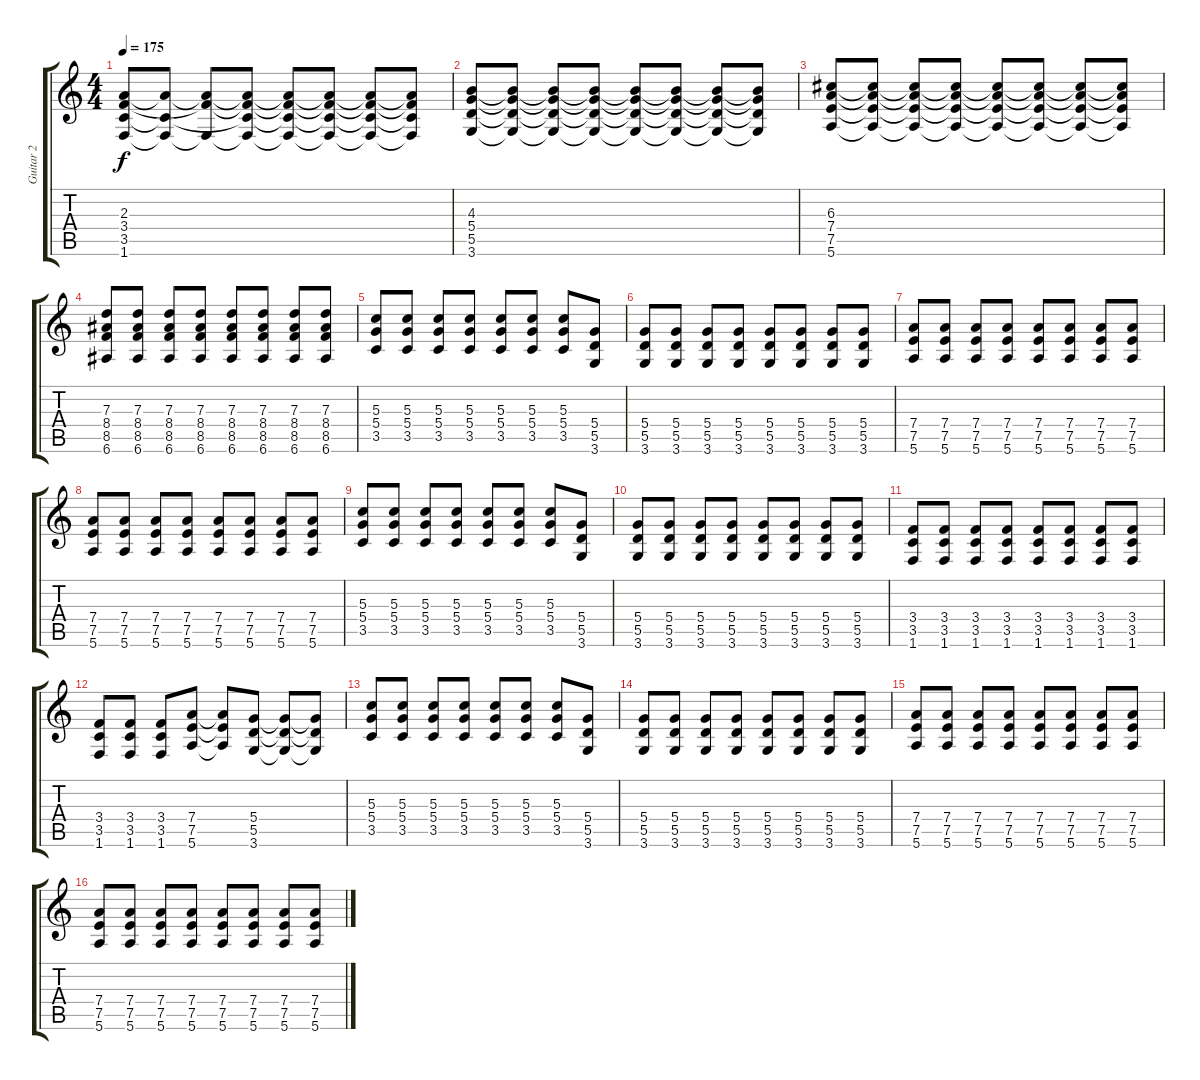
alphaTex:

\track ("Guitar 2" "Guitar 2") {instrument overdrivenguitar}
\staff {score tabs}
\tuning (E4 B3 G3 D3 A2 E2) {hide}
\ts (4 4)
\tempo 175
\clef g2
\ks c
(2.3 3.4 3.5 1.6).8{dy f} (2.3{t} 3.5{t} 1.6{t}).8 (2.3{t} 3.4{t} 1.6{t}).8 (2.3{t} 3.4{t} 3.5{t} 1.6{t}).8 (2.3{t} 3.4{t} 3.5{t} 1.6{t}).8 (2.3{t} 3.4{t} 3.5{t} 1.6{t}).8 (2.3{t} 3.4{t} 3.5{t} 1.6{t}).8 (2.3{t} 3.4{t} 3.5{t} 1.6{t}).8 |
(4.3 5.4 5.5 3.6).8 (4.3{t} 5.4{t} 5.5{t} 3.6{t}).8 (4.3{t} 5.4{t} 5.5{t} 3.6{t}).8 (4.3{t} 5.4{t} 5.5{t} 3.6{t}).8 (4.3{t} 5.4{t} 5.5{t} 3.6{t}).8 (4.3{t} 5.4{t} 5.5{t} 3.6{t}).8 (4.3{t} 5.4{t} 5.5{t} 3.6{t}).8 (4.3{t} 5.4{t} 5.5{t} 3.6{t}).8 |
(6.3 7.4 7.5 5.6).8 (6.3{t} 7.4{t} 7.5{t} 5.6{t}).8 (6.3{t} 7.4{t} 7.5{t} 5.6{t}).8 (6.3{t} 7.4{t} 7.5{t} 5.6{t}).8 (6.3{t} 7.4{t} 7.5{t} 5.6{t}).8 (6.3{t} 7.4{t} 7.5{t} 5.6{t}).8 (6.3{t} 7.4{t} 7.5{t} 5.6{t}).8 (6.3{t} 7.4{t} 7.5{t} 5.6{t}).8 |
(7.3 8.4 8.5 6.6).8 (7.3 8.4 8.5 6.6).8 (7.3 8.4 8.5 6.6).8 (7.3 8.4 8.5 6.6).8 (7.3 8.4 8.5 6.6).8 (7.3 8.4 8.5 6.6).8 (7.3 8.4 8.5 6.6).8 (7.3 8.4 8.5 6.6).8 |
(5.3 5.4 3.5).8 (5.3 5.4 3.5).8 (5.3 5.4 3.5).8 (5.3 5.4 3.5).8 (5.3 5.4 3.5).8 (5.3 5.4 3.5).8 (5.3 5.4 3.5).8 (5.4 5.5 3.6).8 |
(5.4 5.5 3.6).8 (5.4 5.5 3.6).8 (5.4 5.5 3.6).8 (5.4 5.5 3.6).8 (5.4 5.5 3.6).8 (5.4 5.5 3.6).8 (5.4 5.5 3.6).8 (5.4 5.5 3.6).8 |
(7.4 7.5 5.6).8 (7.4 7.5 5.6).8 (7.4 7.5 5.6).8 (7.4 7.5 5.6).8 (7.4 7.5 5.6).8 (7.4 7.5 5.6).8 (7.4 7.5 5.6).8 (7.4 7.5 5.6).8 |
(7.4 7.5 5.6).8 (7.4 7.5 5.6).8 (7.4 7.5 5.6).8 (7.4 7.5 5.6).8 (7.4 7.5 5.6).8 (7.4 7.5 5.6).8 (7.4 7.5 5.6).8 (7.4 7.5 5.6).8 |
(5.3 5.4 3.5).8 (5.3 5.4 3.5).8 (5.3 5.4 3.5).8 (5.3 5.4 3.5).8 (5.3 5.4 3.5).8 (5.3 5.4 3.5).8 (5.3 5.4 3.5).8 (5.4 5.5 3.6).8 |
(5.4 5.5 3.6).8 (5.4 5.5 3.6).8 (5.4 5.5 3.6).8 (5.4 5.5 3.6).8 (5.4 5.5 3.6).8 (5.4 5.5 3.6).8 (5.4 5.5 3.6).8 (5.4 5.5 3.6).8 |
(3.4 3.5 1.6).8 (3.4 3.5 1.6).8 (3.4 3.5 1.6).8 (3.4 3.5 1.6).8 (3.4 3.5 1.6).8 (3.4 3.5 1.6).8 (3.4 3.5 1.6).8 (3.4 3.5 1.6).8 |
(3.4 3.5 1.6).8 (3.4 3.5 1.6).8 (3.4 3.5 1.6).8 (7.4 7.5 5.6).8 (7.4{t} 7.5{t} 5.6{t}).8 (5.4 5.5 3.6).8 (5.4{t} 5.5{t} 3.6{t}).8 (5.4{t} 5.5{t} 3.6{t}).8 |
(5.3 5.4 3.5).8 (5.3 5.4 3.5).8 (5.3 5.4 3.5).8 (5.3 5.4 3.5).8 (5.3 5.4 3.5).8 (5.3 5.4 3.5).8 (5.3 5.4 3.5).8 (5.4 5.5 3.6).8 |
(5.4 5.5 3.6).8 (5.4 5.5 3.6).8 (5.4 5.5 3.6).8 (5.4 5.5 3.6).8 (5.4 5.5 3.6).8 (5.4 5.5 3.6).8 (5.4 5.5 3.6).8 (5.4 5.5 3.6).8 |
(7.4 7.5 5.6).8 (7.4 7.5 5.6).8 (7.4 7.5 5.6).8 (7.4 7.5 5.6).8 (7.4 7.5 5.6).8 (7.4 7.5 5.6).8 (7.4 7.5 5.6).8 (7.4 7.5 5.6).8 |
(7.4 7.5 5.6).8 (7.4 7.5 5.6).8 (7.4 7.5 5.6).8 (7.4 7.5 5.6).8 (7.4 7.5 5.6).8 (7.4 7.5 5.6).8 (7.4 7.5 5.6).8 (7.4 7.5 5.6).8
